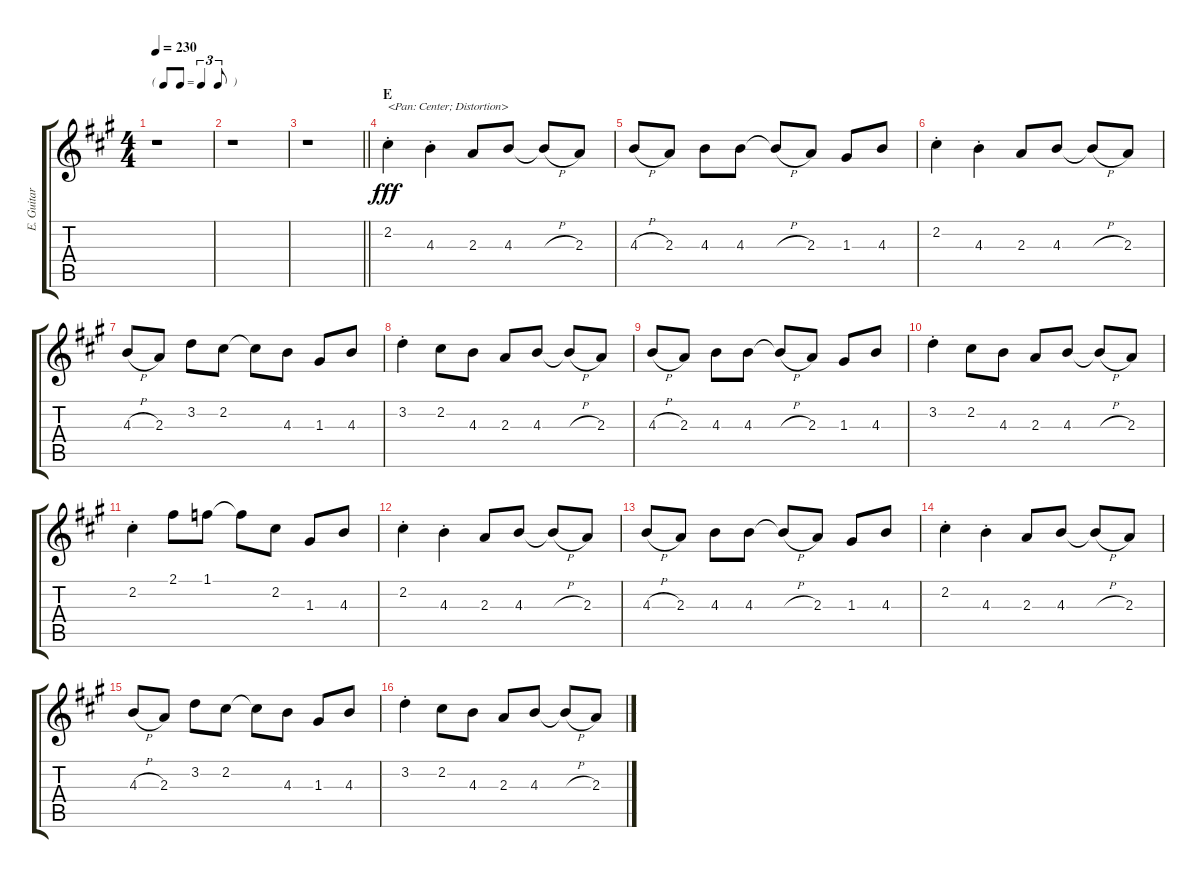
\track ("E. Guitar I" "E. Guitar ") {instrument electricguitarjazz}
\staff {score tabs}
\tuning (E4 B3 G3 D3 A2 E2) {hide}
\ts (4 4)
\tf triplet8th
\tempo 230
\clef g2
\ks a
r.1{dy f} |
r.1 |
\barLineRight lightlight
r.1 |
\section ("" "E")
2.2{st}.4{txt "<Pan: Center; Distortion>" dy fff balance 8 instrument overdrivenguitar} 4.3{st}.4 2.3.8 4.3.8 4.3{h t}.8 2.3.8 |
4.3{h}.8 2.3.8 4.3.8 4.3.8 4.3{h t}.8 2.3.8 1.3.8 4.3.8 |
2.2{st}.4 4.3{st}.4 2.3.8 4.3.8 4.3{h t}.8 2.3.8 |
4.3{h}.8 2.3.8 3.2.8 2.2.8 2.2{t}.8 4.3.8 1.3.8 4.3.8 |
3.2{st}.4 2.2.8 4.3.8 2.3.8 4.3.8 4.3{h t}.8 2.3.8 |
4.3{h}.8 2.3.8 4.3.8 4.3.8 4.3{h t}.8 2.3.8 1.3.8 4.3.8 |
3.2{st}.4 2.2.8 4.3.8 2.3.8 4.3.8 4.3{h t}.8 2.3.8 |
2.2{st}.4 2.1.8 1.1.8 1.1{t}.8 2.2.8 1.3.8 4.3.8 |
2.2{st}.4 4.3{st}.4 2.3.8 4.3.8 4.3{h t}.8 2.3.8 |
4.3{h}.8 2.3.8 4.3.8 4.3.8 4.3{h t}.8 2.3.8 1.3.8 4.3.8 |
2.2{st}.4 4.3{st}.4 2.3.8 4.3.8 4.3{h t}.8 2.3.8 |
4.3{h}.8 2.3.8 3.2.8 2.2.8 2.2{t}.8 4.3.8 1.3.8 4.3.8 |
3.2{st}.4 2.2.8 4.3.8 2.3.8 4.3.8 4.3{h t}.8 2.3.8
